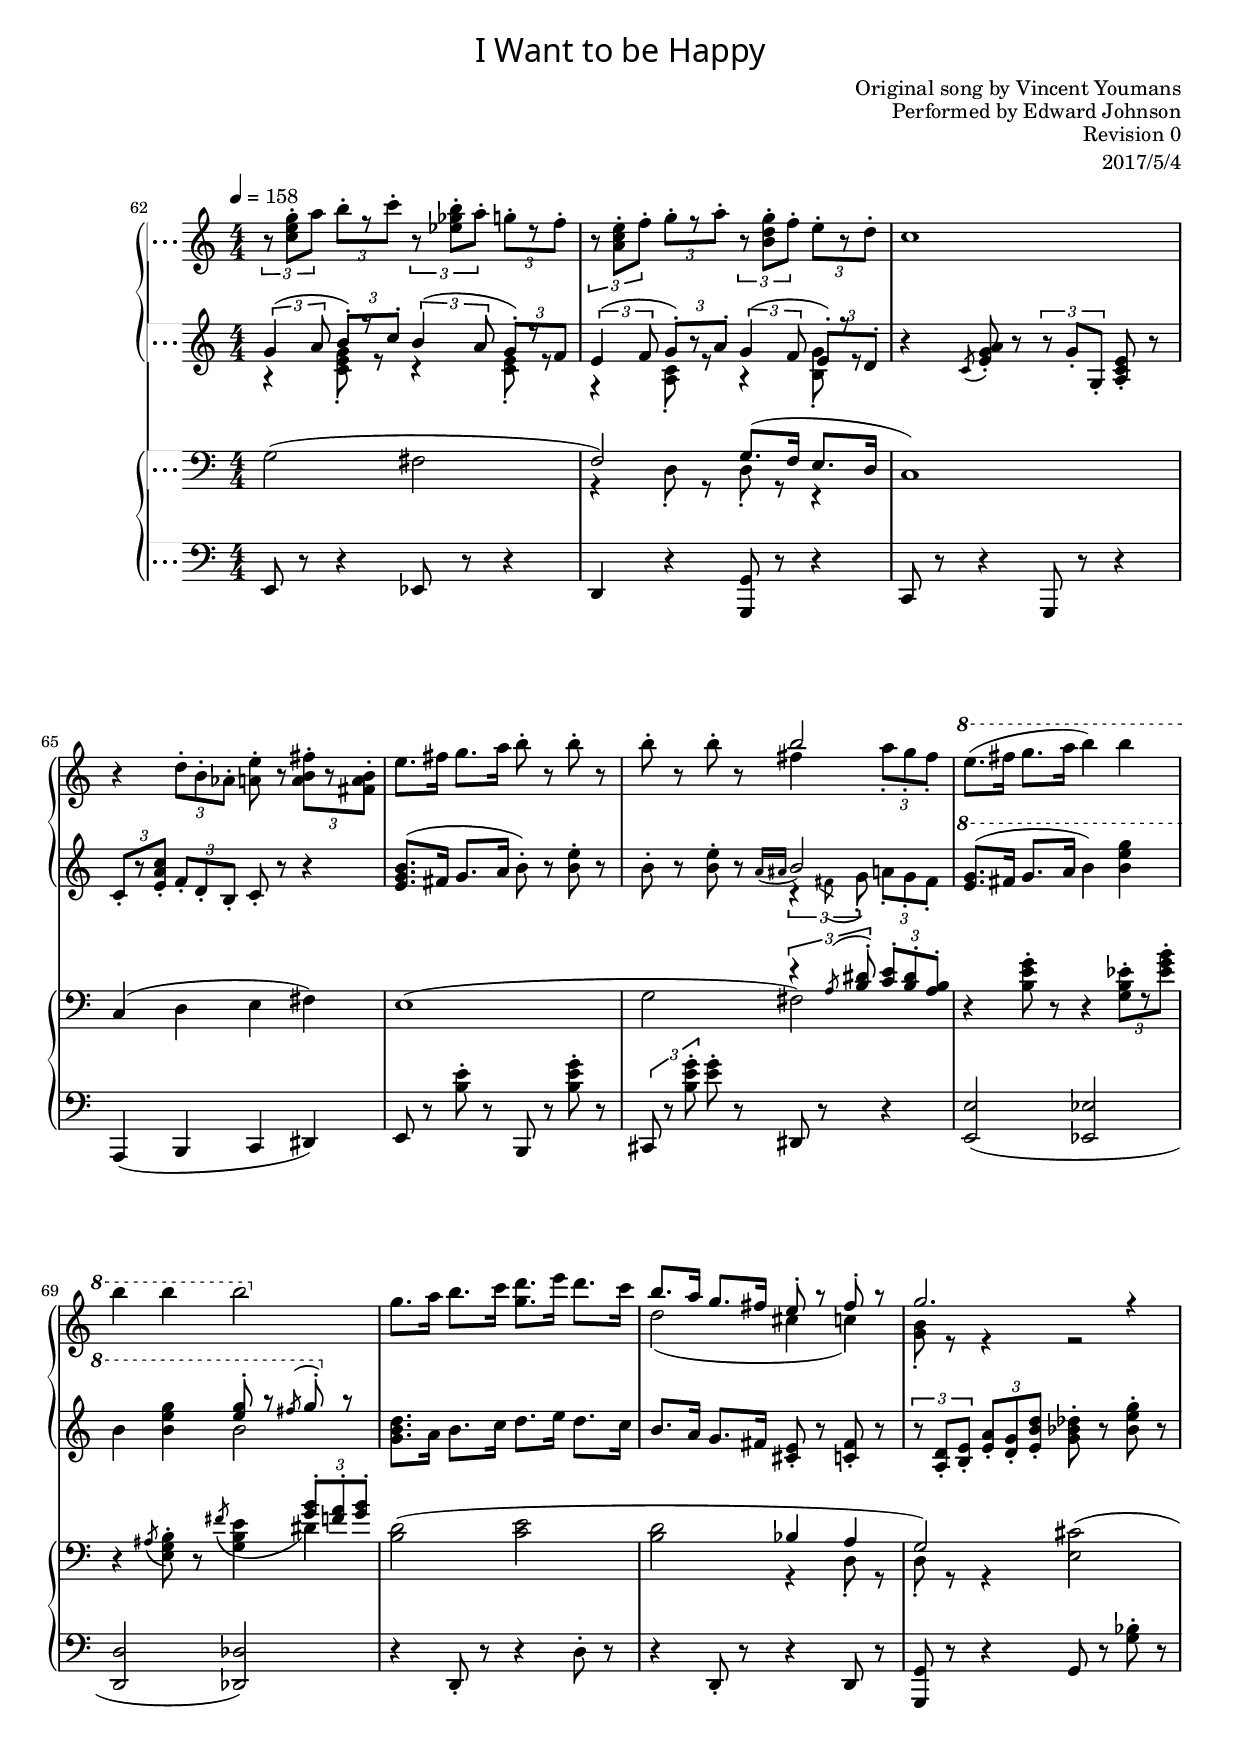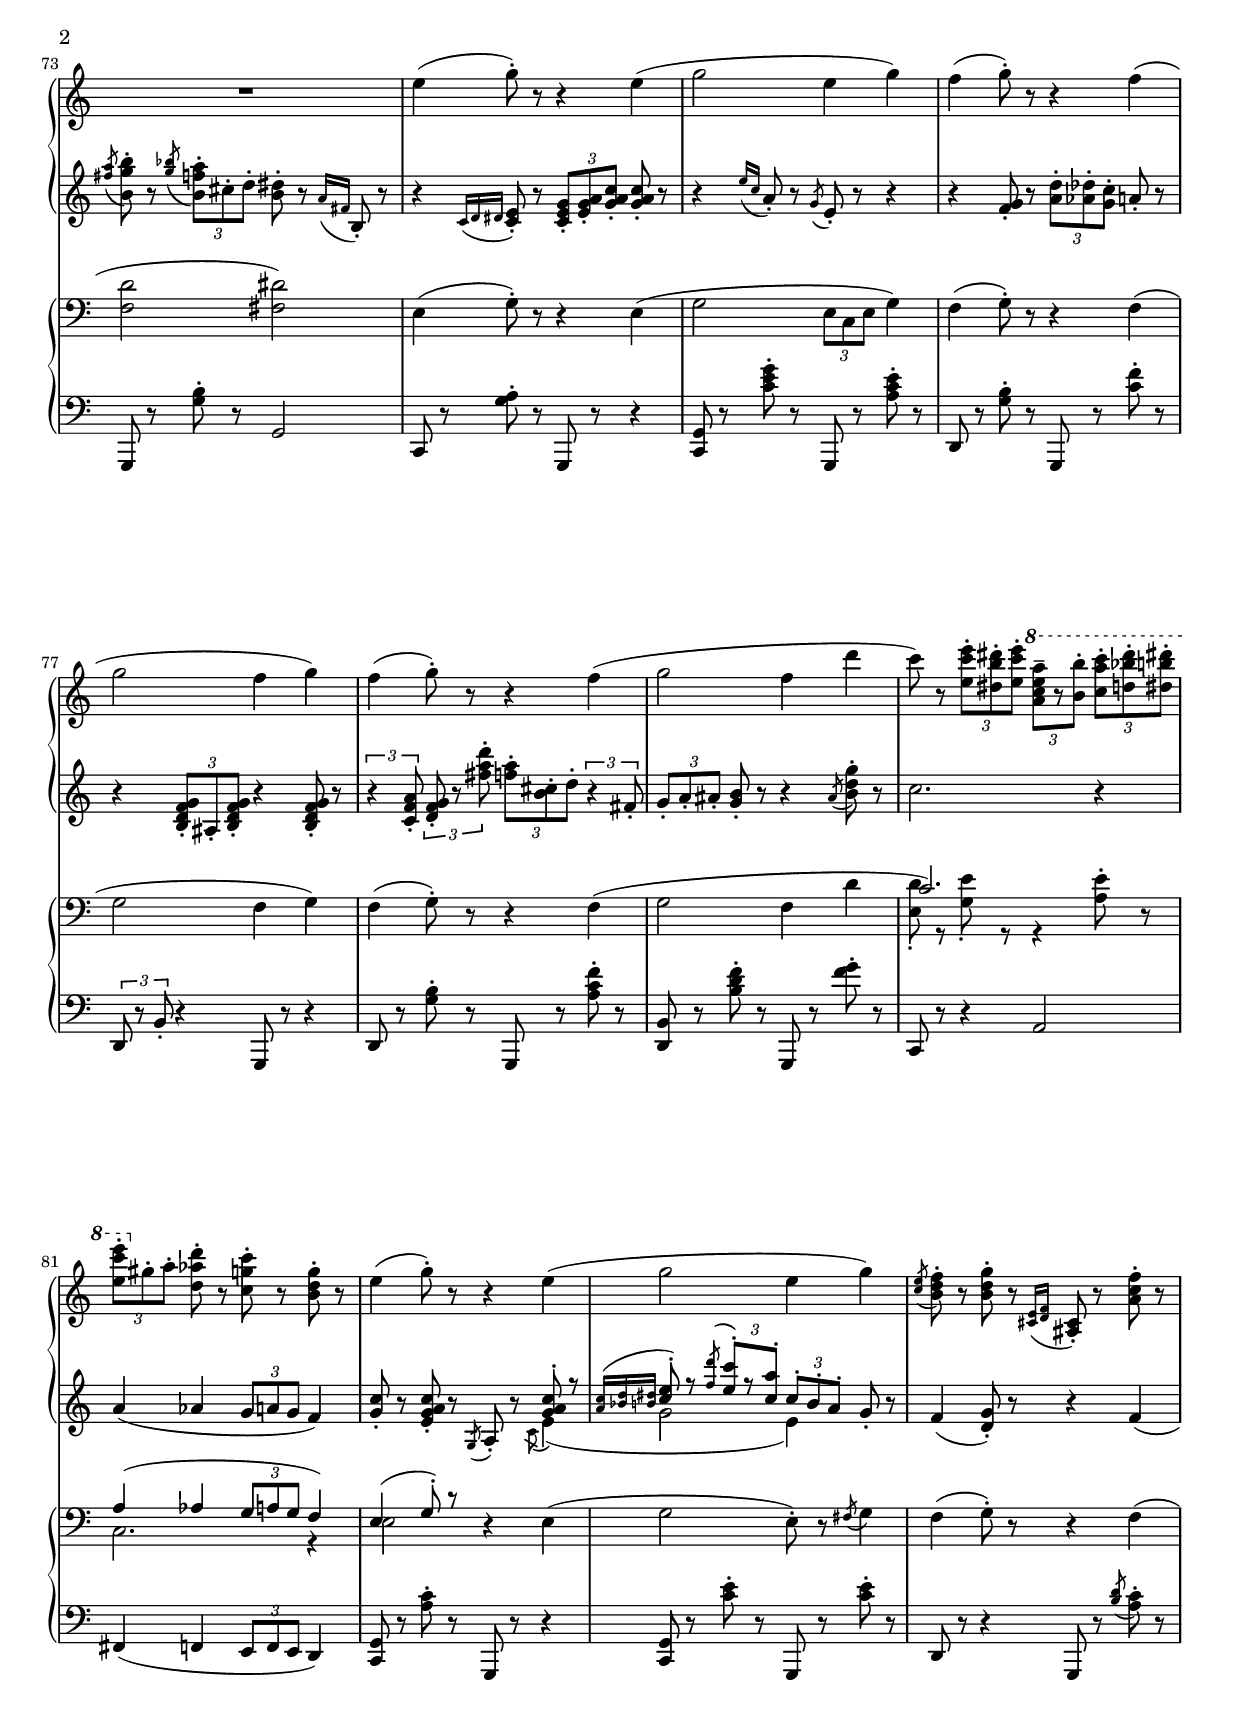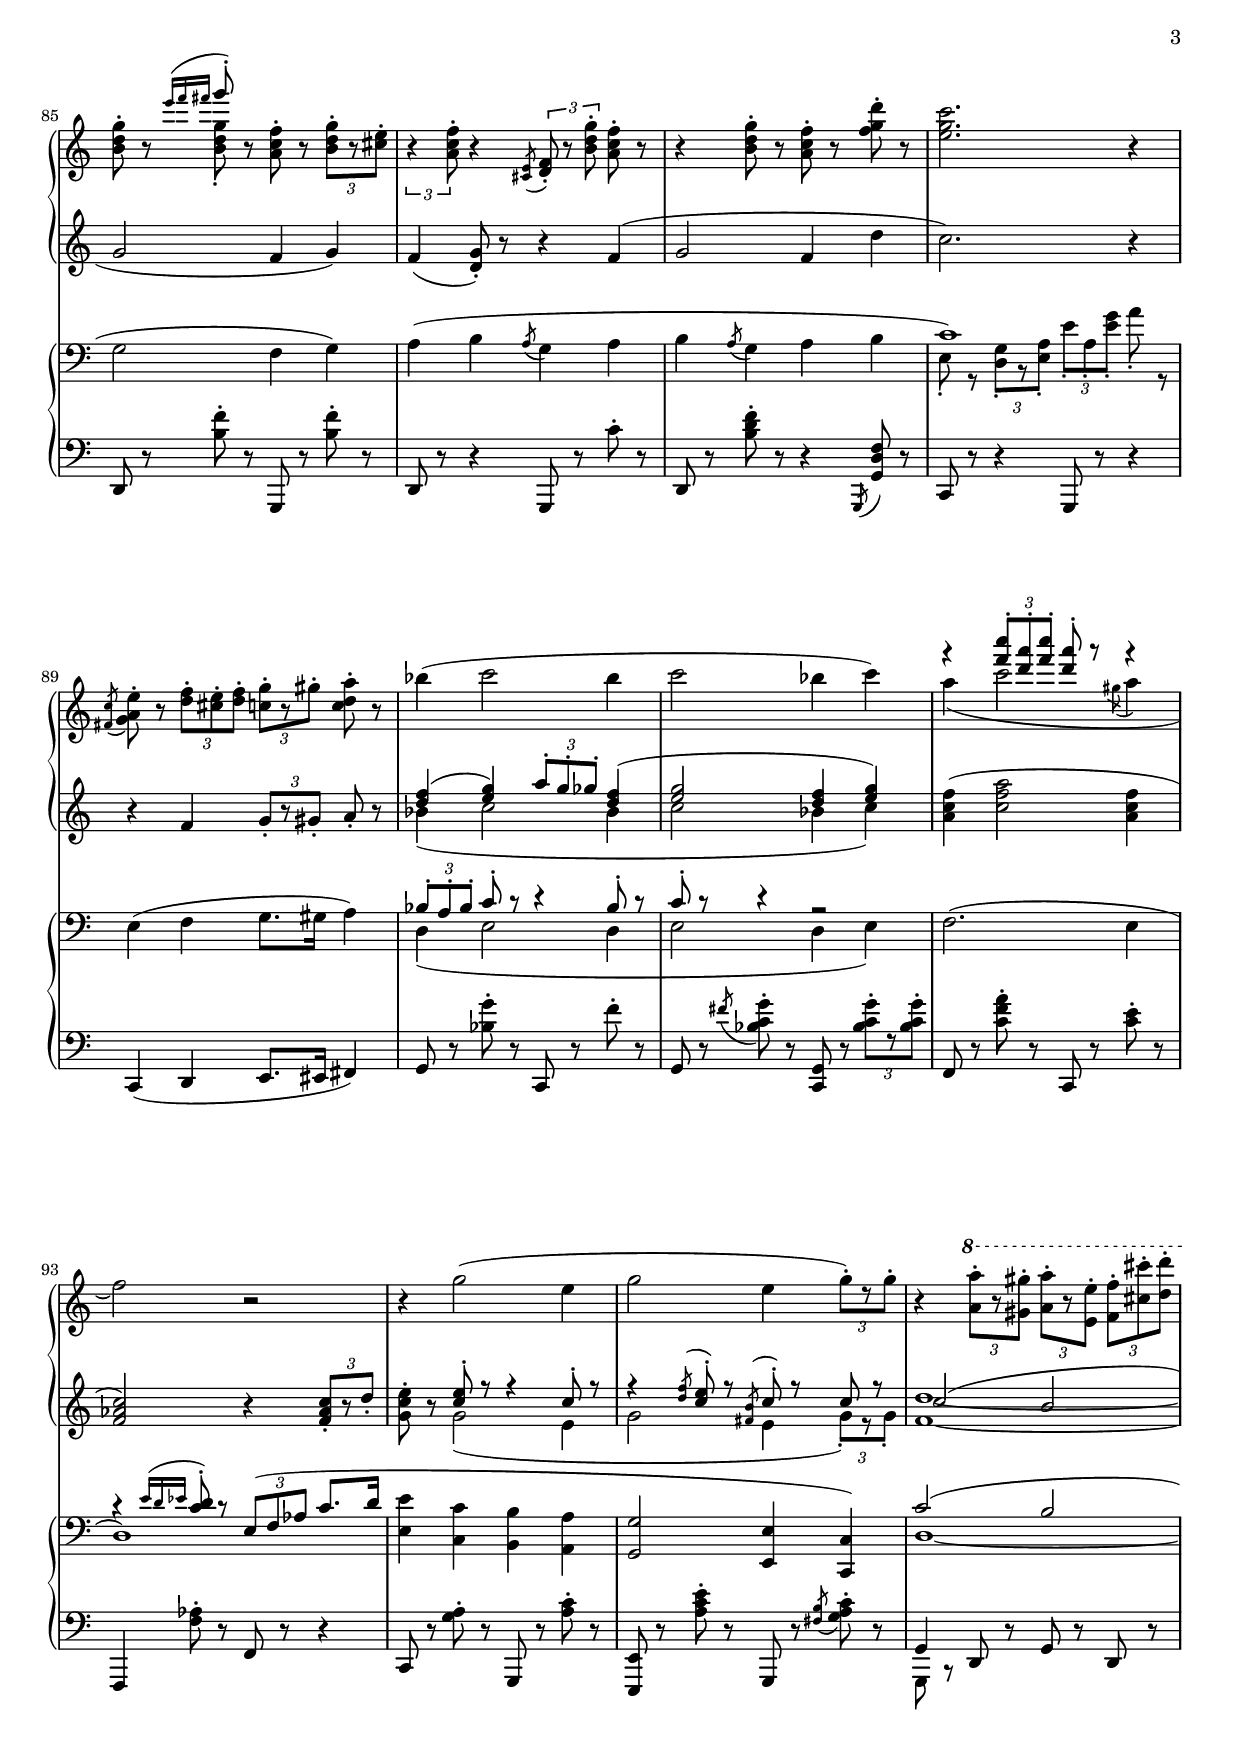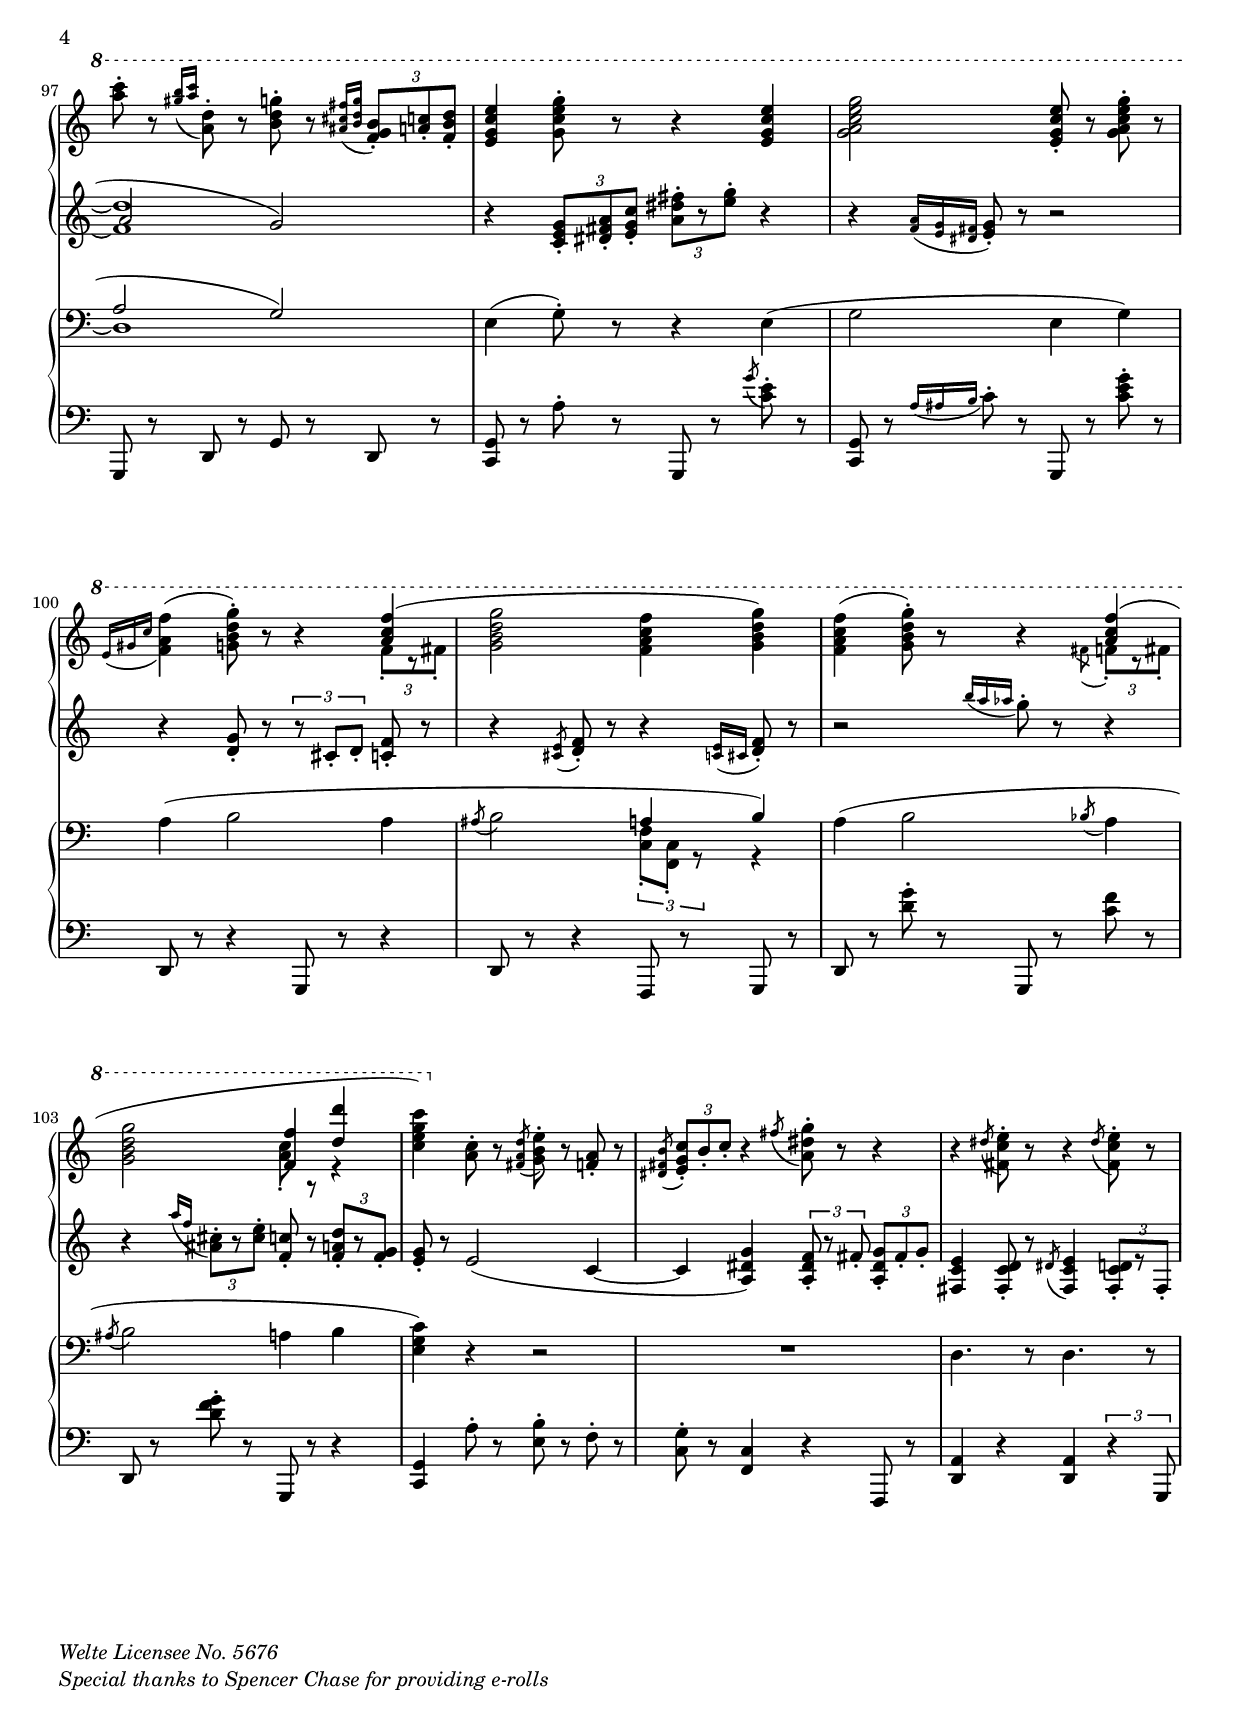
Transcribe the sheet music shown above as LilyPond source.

\version "2.19.59"

#(set-global-staff-size 17.82)

\include "stylesheet.ily"

cll = \change Staff = "ll"
clr = \change Staff = "lr"
crl = \change Staff = "rl"
crr = \change Staff = "rr"

albs = #(define-music-function
  (parser location start end) (number? number?)
  #{
   \shape #`(((0 . ,start) (0 . ,start) (0 . 0) (0 . 0)) ((0 . 0) (0 . 0) (0 . ,end) (0 . ,end))) Slur
  #}
)

ac = #(define-music-function
  (parser location notes) (ly:music?)
  #{ \acciaccatura $notes #}
)

t = #(define-music-function
  (parser location notes) (ly:music?)
  #{ \tuplet 3/2 $notes #}
)

v = #(define-music-function
  (parser location name notes) (string? ly:music?)
  #{ \context Voice=$name $notes #}
)

vd = #(define-music-function
  (parser location notes) (ly:music?)
  #{ \new Voice $notes #}
)

re = #(define-music-function
  (parser location notes) (ly:music?)
  #{ \relative $notes #}
)

vi = #(define-music-function
  (parser location notes) (ly:music?)
  #{ \voiceOne { $notes } \oneVoice #}
)
vii = #(define-music-function
  (parser location notes) (ly:music?)
  #{ \voiceTwo { $notes } \oneVoice #}
)
viii = #(define-music-function
  (parser location notes) (ly:music?)
  #{ \voiceThree { $notes } \oneVoice #}
)
viiii = #(define-music-function
  (parser location notes) (ly:music?)
  #{ \voiceFour { $notes } \oneVoice #}
)

\header {
  title = "I Want to be Happy"
  composer = \markup \override #'(baseline-skip . 2.5) \right-column { "Original song by Vincent Youmans" "Performed by Edward Johnson" }
  revision = "Revision 0"
  date = "2017/5/4"
}

\paper {
  % page-count = 11
  % system-count = 33
  max-systems-per-page = 3
}

global = {
  \key c \major
  \time 4/4
  \tempo 4 = 158


}

rr = << \global \relative {
  \clef treble
  \set Score.skipTypesetting = ##t
  r4 \t { <e'' a>8-. <d g>-. <c e>-. } b8-. r \ac <c e g>8 b8-. r |
  r4 \ac fis'8 <c f g>8-. r r4 \ac { cis'16 d } <f, g>8-. r |
  r4 \t { <e a>8-. <d g>-. <c e>-. } b8-. r \ac <c e g>8 b8-. r |
  r4 \ac fis'8 <c f g>8-. r r4 \ac { cis'16 d } <f, g>8-. r |

  c8.( d16 e8. f16 g4) g | g g g2 | c,8.( d16 e8. f16 g4) g | g g g2 |

  \t { r8 <c, e g>-. a' } \t { b-.[ r c-.] } \t { r <ees, ges b>-. a-. } \t { g-.[ r f-.] } |
  \t { r <a, c e>-. f'-. } \t { g-.[ r a-.] } \t { r <b, d g>-. f'-. } \t { e-.[ r d-.] }
  c1 | r4 \t { d8-. b-. aes-. } <a e'>-. r \t { <a b fis'>-.[ r <fis a b>-.] } |

  e'8. fis16 g8. a16 b8-. r b-. r | b-. r b-. r << \vi b2 \vd \vii \re { fis''4 \t { a8-. g-. fis-. } } >>
  \ottava 1 e8.( fis16 g8. a16 b4) b | b b b2 |

  \ottava 0 g,8. a16 b8. c16 <g d'>8. e'16 d8. c16 | << \vi { b8. a16 g8. fis16 e8-. r fis-. r } \vd \vii \re { d''2( cis4 c) } >> |
  << \vi { g2. r4 } \vd \vii \re { <g' b>8-. r r4 r2 } >> | R1 |

  e4( g8-.) r r4 e( | g2 e4 g) | f4( g8-.) r r4 f( | g2 f4 g) |

  f4( g8-.) r r4 f( | g2 f4 d' |
  c8) r \t { <e, c' e>8-. <dis b' dis>-. <e c' e>-. } \ottava 1 \t { <a c e a>--[ r <b b'>-.] } \t { <c a' c>-. <d bes' d>-. <dis b' dis>-. } |
  \t { <e c' e>-. \ottava 0 gis,-. a-. } <d, aes' d>-. r <c g' c>-. r <b d g>-. r |

  e4( g8-.) r r4 e( | g2 e4 g) |
  \ac <c, e>8 <b d f>8-. r <b d g>-. r \ac { <cis, e>16 <d f> } <ais cis>8-. r <a' c f>8-. r |
  <b d g>8-. r << \vii q-. \vd \vi \re { \ac { e'''16 f fis } g8-. } >> r <a c f>-. r \t { <b d g>-.[ r <cis e>-.] }

  \t { r4 <a c f>8-. } r4 \ac <cis, e>8 \t { <d f>8-. r <b' d g>-. } <a c f>-. r |
  r4 <b d g>8-. r <a c f>-. r <f' g d'>-. r | <e g c>2. r4 |
  \ac <fis, c'>8 <g a e'>8-. r \t { <d' f>8-. <cis e>-. <d f>-. } \t { <c g'>-.[ r gis'-.] } <c, d a'>-. r |

  bes'4( c2 bes4 | c2 bes4 c) | << \vii { a4( c2 \ac gis8 a4 } \vd \vi \re { r4 \t { <f''' c'>8-. <d a'>-. <f c'>-. } <d a'>-. r r4 } >> | f2) r |

  r4 g2( e4 | g2 e4 \t { g8-.)[ r g-.] } |
  r4 \ottava 1 \t { <a a'>8-.[ r <gis gis'>-.] } \t { <a a'>-.[ r <e e'>-.] } \t { <f f'>-. <cis' cis'>-. <d d'>-. } |
  <a' c>8-. r \ac { <gis b>16 <a c> } <a, d>8-. r <b d g>8-. r \ac { <ais cis fis>16 <b d g> } \t { <f g b>8-. <a c>-. <f b d>-. } |

  <e g c e>4 <g c e g>8-. r r4 <e g c e> | <g a c e g>2 <e g c e>8-. r <g a c e g>-. r |
  \ac { e16 gis c } <f, a f'>4( <g b d g>8-.) r r4 << \vi <a c f>( \vd \vii \re \t { f''8-.[ r fis-.] } >> |
  <g b d g>2 <f a c f>4 <g b d g>) |

  <f a c f>( <g b d g>8-.) r r4 << \vi <a c f>4( \vd \vii \re { \ac fis''8 \t { f8-.[ r fis-.] } } >> |
  <g b d g>2 << \vi { <f f'>4 <d' d'>4 } \vd \vii \re { <a'' c>8-. r r4 } >> |
  <c e g c>4) \ottava 0 <a, c>8-. r \ac <fis a d>8 <g b e>8-. r <f a>-. r |
  \ac <dis fis b>8 \t { <e g c>8-. b'-. c-. } r4 \ac fis8 <a, dis g>8-. r r4 |

  r4 \ac dis8 <fis, c' e>8-. r r4 \ac dis'8 <fis, c' e>8-. r |


  r4 \ac <dis' fis>8 <e g>8-. r r2 | r4 \t { g8-. g-. g-. } \t { g-.[ r g-.] } g-. r |
  r4 \t { <e a>8-. <d g>-. <c e>-. } b8-. r \ac <c e g>8 b8-. r |
  r4 \ac fis'8 <c f g>8-. r r4 \ac { cis'16 d } <b, f' g>8-. r |

  c8.( d16 e8. f16 g4) g | g g g2 |
  << \vii { c,8.( d16 e8. f16 g4) g | g g g2 } \vd \vi \re { \t { r8 c'''-. d-. } \t { e-.[ r f-.] } g-. r g-. r | g-. r g-. r \t { r e-. cis-. } \t { d-. e-. f-.} } >> |
\set Score.skipTypesetting = ##f
  \t { r8 <c, e g>-. a' } \t { b-.[ r c-.] } \t { r <ees, ges b>-. a-. } \t { g-.[ r f-.] } |
  \t { r <a, c e>-. f'-. } \t { g-.[ r a-.] } \t { r <b, d g>-. f'-. } \t { e-.[ r d-.] }
  c1 | r4 \t { d8-. b-. aes-. } <a e'>-. r \t { <a b fis'>-.[ r <fis a b>-.] } |

  e'8. fis16 g8. a16 b8-. r b-. r | b-. r b-. r << \vi b2 \vd \vii \re { fis''4 \t { a8-. g-. fis-. } } >>
  \ottava 1 e8.( fis16 g8. a16 b4) b | b b b2 |

  \ottava 0 g,8. a16 b8. c16 <g d'>8. e'16 d8. c16 | << \vi { b8. a16 g8. fis16 e8-. r fis-. r } \vd \vii \re { d''2( cis4 c) } >> |
  << \vi { g2. r4 } \vd \vii \re { <g' b>8-. r r4 r2 } >> | R1 |

  e4( g8-.) r r4 e( | g2 e4 g) | f4( g8-.) r r4 f( | g2 f4 g) |

  f4( g8-.) r r4 f( | g2 f4 d' |
  c8) r \t { <e, c' e>8-. <dis b' dis>-. <e c' e>-. } \ottava 1 \t { <a c e a>--[ r <b b'>-.] } \t { <c a' c>-. <d bes' d>-. <dis b' dis>-. } |
  \t { <e c' e>-. \ottava 0 gis,-. a-. } <d, aes' d>-. r <c g' c>-. r <b d g>-. r |

  e4( g8-.) r r4 e( | g2 e4 g) |
  \ac <c, e>8 <b d f>8-. r <b d g>-. r \ac { <cis, e>16 <d f> } <ais cis>8-. r <a' c f>8-. r |
  <b d g>8-. r << \vii q-. \vd \vi \re { \ac { e'''16 f fis } g8-. } >> r <a c f>-. r \t { <b d g>-.[ r <cis e>-.] }

  \t { r4 <a c f>8-. } r4 \ac <cis, e>8 \t { <d f>8-. r <b' d g>-. } <a c f>-. r |
  r4 <b d g>8-. r <a c f>-. r <f' g d'>-. r | <e g c>2. r4 |
  \ac <fis, c'>8 <g a e'>8-. r \t { <d' f>8-. <cis e>-. <d f>-. } \t { <c g'>-.[ r gis'-.] } <c, d a'>-. r |

  bes'4( c2 bes4 | c2 bes4 c) | << \vii { a4( c2 \ac gis8 a4 } \vd \vi \re { r4 \t { <f''' c'>8-. <d a'>-. <f c'>-. } <d a'>-. r r4 } >> | f2) r |

  r4 g2( e4 | g2 e4 \t { g8-.)[ r g-.] } |
  r4 \ottava 1 \t { <a a'>8-.[ r <gis gis'>-.] } \t { <a a'>-.[ r <e e'>-.] } \t { <f f'>-. <cis' cis'>-. <d d'>-. } |
  <a' c>8-. r \ac { <gis b>16 <a c> } <a, d>8-. r <b d g>8-. r \ac { <ais cis fis>16 <b d g> } \t { <f g b>8-. <a c>-. <f b d>-. } |

  <e g c e>4 <g c e g>8-. r r4 <e g c e> | <g a c e g>2 <e g c e>8-. r <g a c e g>-. r |
  \ac { e16 gis c } <f, a f'>4( <g b d g>8-.) r r4 << \vi <a c f>( \vd \vii \re \t { f''8-.[ r fis-.] } >> |
  <g b d g>2 <f a c f>4 <g b d g>) |

  <f a c f>( <g b d g>8-.) r r4 << \vi <a c f>4( \vd \vii \re { \ac fis''8 \t { f8-.[ r fis-.] } } >> |
  <g b d g>2 << \vi { <f f'>4 <d' d'>4 } \vd \vii \re { <a'' c>8-. r r4 } >> |
  <c e g c>4) \ottava 0 <a, c>8-. r \ac <fis a d>8 <g b e>8-. r <f a>-. r |
  \ac <dis fis b>8 \t { <e g c>8-. b'-. c-. } r4 \ac fis8 <a, dis g>8-. r r4 |

  r4 \ac dis8 <fis, c' e>8-. r r4 \ac dis'8 <fis, c' e>8-. r |

} >>

rl = << \global \relative {
  \clef treble
  r4 <e' g>8-. r r4 <c e g>8-. r | r4 <c f g>8-. r r4 \t { <d f g>8-. a'-. b-. } |
  r4 <e, g>8-. r r4 <c e g>8-. r | r4 <c f g>8-. r r4 \t { <d f g>8-. a'-. b-. } |

  << \vii { c,8.( d16 e8. f16 g4) g | g g g2 | c,8.( d16 e8. f16 g4) g | g g g2 }
     \vd \vi \re {
       r4 c''8-. r r4 <b c>8-. r | r4 \grace a8 <a c>8-. r r4 <b d>8-. r  |
       r4 c8-. r r4 \ac c8 b8-. r | r4 <a c>8-. r \t { r8 e'-. cis-. } d-. r
  } >>

  << \vi {
    \t { g4( a8 } \t { b-.[) r c-.] } \t { b4( a8 } \t { g-.)[ r f] } |
    \t { e4( f8 } \t { g-.[) r a-.] } \t { g4( f8 } \t { e-.)[ r d-.] } |
  } \vd \vii \re {
    r4 <c' e g>8-. r r4 <c e>8-. r | r4 <a c>8-. r r4 <b g'>8-. r |
  } >>
  r4 \ac c8 <e g a>8-. r \t { r g-. g,-. } <a c e>-. r |
  \t { c-.[ r <e a c>-.] } \t { f-. d-. b-. } c-. r r4 |

  <e g b>8.( fis16 g8. a16 b8-.) r <b e>-. r | b8-. r <b e>8-. r \ac { a16 ais } << \vi b2 \vd \vii \re { \t { r4 \ac fis'8 g8-. } \t { a8-. g-. fis-. } } >> |
  \ottava 1 <e g>8.( fis16 g8. a16 b4) <b e g> | b q << \vii b2 \vd \vi \re { <e''' g>8-. r \ac fis8 g8-. \ottava 0 r } >> |

  <g, b d>8. a16 b8. c16 d8. e16 d8. c16 | b8. a16 g8. fis16 <cis e>8-. r <c fis>-. r |
  \t { r8 <a d>-. <b e>-. } \t { <e a>-. <d g>-. <e b' d>-. } <g bes des>8-. r <bes e g>-. r |
  \ac <fis' a>8 <b, g' b>8-. r \ac <g' bes>8 \t { <b, f' a>8-. cis-. d-. } <b dis>8-. r \acciaccatura { a16 fis } b,8-. r |

  r4 \ac { c16 d dis } <c e>8-. r \t { <c e g>8-. <e g a>-. <g a c>-. } q-. r |
  r4 \ac { e'16 c } a8-. r \ac { g8 } e8-. r r4 |
  r4 <f g>8-. r \t { <a d>8-. <aes des>-. <g c>-. } a-. r |
  r4 \t { <b, d f g>8-. ais-. q-. } r4 q8-. r |

  \t { r4 <c f a>8-. } \t { <d f g>-. r <fis' a d>-. } \t { <f a>-. <b, cis>-. d-. } \t { r4 fis,8-. } |
  \t { g8-. a-. ais-. } <g b>-. r r4 \ac ais8 <b d g>8-. r |
  c2. r4 | a4( aes \t { g8 a g } f4) |

  <g c>8-. r <e g a c>-. r \ac g,8 a8-. r << \vii { \ac c8 e4( | g2 e4) } \vd \vi \re { <g' a c>8-. r | \ac { <a c>16 <bes d> <b dis> } <c e>8-. r \ac <f d'>8 \t { <e c'>8-.[ r <c a'>-.] } \t { c-. b-. a-. } } >> g8-. r |
  f4( <d g>8-.) r r4 f( | g2 f4 g) |

  f4( <d g>8-.) r r4 f( | g2 f4 d' | c2.) r4 | r4 f, \t { g8-.[ r gis-.] } a-. r |

  << \vii { bes4( c2 bes4 | c2 bes4 c) }
     \vd \vi \re { <d'' f>4( <e g>) \t { a8-. g-. ges-. } <d f>4( | <e g>2 <d f>4 <e g>) } >> |
  <a c f>4( <c f a>2 <a c f>4 | <f aes c>2) r4 \t { <f aes c>8-.[ r d'-.] } |

  <g, c e>8-. r << \vii { g2( e4 | g2 e4 \t { g8-.)[ r g-.] } } \vd \vi \re { <c'' e>8-. r r4 c8-. r | r4 \ac <d f>8 <c e>8-. r \ac <fis, b>8 c'8-. r c r } >>
  << \vii { <f d'>1 ~ | q } \vd \vi \re { c''2( b | a g) } >> |

  r4 \t { <c e g>8-. <dis fis a>-. <e g c>-. } \t { <a dis fis>-.[ r <e' g>-.] } r4 |
  r4 \ac { <f, a>16 <e g> <dis fis> } <e g>8-. r r2 |
  r4 <d g>8-. r \t { r cis-. d-. } <c f>-. r | r4 \ac <cis e>8 <d f>8-. r r4 \ac { <c e>16 cis } <d f>8-. r |

  r2 \ac { b''16 a aes } g8-. r r4 | r4 \ac { a16 f } \t { <ais, cis>8-.[ r <cis e>-.] } <f, c'>-. r \t { <f a d>-.[ r <f g>-.] } |
  <e g>8-. r e2( c4 ~ | c <a dis g>) \t { <a dis f>8-. r fis'-. } \t { <a, dis g>-. fis'-. g-. } |

  <fis, c' e>4 <fis c' d>8-. r \ac dis'8 <fis, c' e>4 \t { <fis c' d>8-.[ r fis-.] }


  r4 <e' g>8-. r r4 <c e g>8-. r | r4 <c f g>8-. r r4 <d f g>8-. r |
  r4 <e g>8-. r r4 <c e g>8-. r | r4 <c f g>8-. r r4 \t { <b d f g>8-. a'-. b-. } |

  << \vii { c,8.( d16 e8. f16 g4) g | g g g2 | c,8.( d16 e8. f16 g4) g | g g g2 }
     \vd \vi \re {
       r4 c''8-. r r4 <b c>8-. r | r4 \grace a8 <a c>8-. r r4 <b d>8-. r  |
       r4 <g c>8-. r r4 \ac c8 b8-. r | r4 <a c>8-. r \t { r8 e'-. cis-. } \t { d-. e-. <f a>-. }
  } >>

  << \vi {
    \t { g4( a8 } \t { b-.[) r c-.] } \t { b4( a8 } \t { g-.)[ r f] } |
    \t { e4( f8 } \t { g-.[) r a-.] } \t { g4( f8 } \t { e-.)[ r d-.] } |
  } \vd \vii \re {
    r4 <c' e g>8-. r r4 <c e>8-. r | r4 <a c>8-. r r4 <b g'>8-. r |
  } >>
  r4 \ac c8 <e g a>8-. r \t { r g-. g,-. } <a c e>-. r |
  \t { c-.[ r <e a c>-.] } \t { f-. d-. b-. } c-. r r4 |

  <e g b>8.( fis16 g8. a16 b8-.) r <b e>-. r | b8-. r <b e>8-. r \ac { a16 ais } << \vi b2 \vd \vii \re { \t { r4 \ac fis'8 g8-. } \t { a8-. g-. fis-. } } >> |
  \ottava 1 <e g>8.( fis16 g8. a16 b4) <b e g> | b q << \vii b2 \vd \vi \re { <e''' g>8-. r \ac fis8 g8-. \ottava 0 r } >> |

  <g, b d>8. a16 b8. c16 d8. e16 d8. c16 | b8. a16 g8. fis16 <cis e>8-. r <c fis>-. r |
  \t { r8 <a d>-. <b e>-. } \t { <e a>-. <d g>-. <e b' d>-. } <g bes des>8-. r <bes e g>-. r |
  \ac <fis' a>8 <b, g' b>8-. r \ac <g' bes>8 \t { <b, f' a>8-. cis-. d-. } <b dis>8-. r \acciaccatura { a16 fis } b,8-. r |

  r4 \ac { c16 d dis } <c e>8-. r \t { <c e g>8-. <e g a>-. <g a c>-. } q-. r |
  r4 \ac { e'16 c } a8-. r \ac { g8 } e8-. r r4 |
  r4 <f g>8-. r \t { <a d>8-. <aes des>-. <g c>-. } a-. r |
  r4 \t { <b, d f g>8-. ais-. q-. } r4 q8-. r |

  \t { r4 <c f a>8-. } \t { <d f g>-. r <fis' a d>-. } \t { <f a>-. <b, cis>-. d-. } \t { r4 fis,8-. } |
  \t { g8-. a-. ais-. } <g b>-. r r4 \ac ais8 <b d g>8-. r |
  c2. r4 | a4( aes \t { g8 a g } f4) |

  <g c>8-. r <e g a c>-. r \ac g,8 a8-. r << \vii { \ac c8 e4( | g2 e4) } \vd \vi \re { <g' a c>8-. r | \ac { <a c>16 <bes d> <b dis> } <c e>8-. r \ac <f d'>8 \t { <e c'>8-.[ r <c a'>-.] } \t { c-. b-. a-. } } >> g8-. r |
  f4( <d g>8-.) r r4 f( | g2 f4 g) |

  f4( <d g>8-.) r r4 f( | g2 f4 d' | c2.) r4 | r4 f, \t { g8-.[ r gis-.] } a-. r |

  << \vii { bes4( c2 bes4 | c2 bes4 c) }
     \vd \vi \re { <d'' f>4( <e g>) \t { a8-. g-. ges-. } <d f>4( | <e g>2 <d f>4 <e g>) } >> |
  <a c f>4( <c f a>2 <a c f>4 | <f aes c>2) r4 \t { <f aes c>8-.[ r d'-.] } |

  <g, c e>8-. r << \vii { g2( e4 | g2 e4 \t { g8-.)[ r g-.] } } \vd \vi \re { <c'' e>8-. r r4 c8-. r | r4 \ac <d f>8 <c e>8-. r \ac <fis, b>8 c'8-. r c r } >>
  << \vii { <f d'>1 ~ | q } \vd \vi \re { c''2( b | a g) } >> |

  r4 \t { <c e g>8-. <dis fis a>-. <e g c>-. } \t { <a dis fis>-.[ r <e' g>-.] } r4 |
  r4 \ac { <f, a>16 <e g> <dis fis> } <e g>8-. r r2 |
  r4 <d g>8-. r \t { r cis-. d-. } <c f>-. r | r4 \ac <cis e>8 <d f>8-. r r4 \ac { <c e>16 cis } <d f>8-. r |

  r2 \ac { b''16 a aes } g8-. r r4 | r4 \ac { a16 f } \t { <ais, cis>8-.[ r <cis e>-.] } <f, c'>-. r \t { <f a d>-.[ r <f g>-.] } |
  <e g>8-. r e2( c4 ~ | c <a dis g>) \t { <a dis f>8-. r fis'-. } \t { <a, dis g>-. fis'-. g-. } |

  <fis, c' e>4 <fis c' d>8-. r \ac dis'8 <fis, c' e>4 \t { <fis c' d>8-.[ r fis-.] }
} >>

rd = {

}

lr = << \global \relative {
  \clef bass
  c'2( b | a b) | <c, c'>( <b b'> | <a a'> <b b'>) |

  e2( b' | a4 c b4 ~ b8.) \noBeam b,16( | c8. d16 e8. f16 g4 ~ g8. gis16 | a4 f' \t { e4 g,8 } d'4) |

  g,2( fis | << \vi { f) g8.( f16 e8. d16 } \vd \vii \re { r4 d8-. r d-. r r4 } >> | c1) | c4( d e fis) |

  e1( | g2 << \vii fis) \vd \vi \re { \t { r4 \ac a8 <b dis>8-. } \t { <c e>-. <b dis>-. <a b>-. } } >> |
  r4 <b e g>8-. r r4 \t { <g b ees>8-.[ r <ees' g b>-.] } r4 \ac ais,8 <e g b>8-. r \ac fis'8 <g, b e>4_( << \vii { dis') } \vd \vi \re \t { <g' b>8-. <f a>-. <g b>-. } >>

  <b d>2( <c e> | <b d> << \vi { bes4 a | g2) } \vd \vii \re { r4 d8-. r | d8-. r r4 } >> <e cis'>2( | <f d'> <fis dis'>) |

  e4( g8-.) r r4 e( | g2 \t { e8 c e } g4) | f4( g8-.) r r4 f( | g2 f4 g) |
  f4( g8-.) r r4 f( | g2 f4 d' | << \vi { c2.) } \vd \vii \re { <e d'>8-. r <g e'>-. r r4 } >> <a e'>8-. r |
  << \vi { a4( aes \t { g8 a g } f4) } \vd \vii \re { c2. r4 } >>

  << \vi { e4( g8-.) r } \vd \vii \re e2 >> r4 e( | g2 e8-.) r \ac fis8 g4 |
  f4( g8-.) r r4 f( | g2 f4 g) |

  a4( b \ac a8 g4 a | b \ac a8 g4 a b |
  << \vi c1) \vd \vii \re { e8-. r \t { <d g>-.[ r <e a>-.] } \t { e'-. a,-. <e' g>-. } a-. r } >> |
  e,4( f g8. gis16 a4) |

  << \vii { d,4( e2 d4 | e2 d4 e) } \vd \vi \re { \t { bes8-. a-. bes-. } c-. r r4 bes8-. r | c8-. r r4 r2 } >>
  f2.( e4 << \vii d1) \v "lr2" \vi \re { r4 \ac { e'16 d ees } <c d>8-. r \t { e,8( f aes } c8. d16 } >>

  \v "lr2" { <e e'>4 <c c'> <b b'> <a a'> | <g g'>2 <e e'>4 <c c'>) } |
  << \vii { d'1 ~ | d } \vd \vi \re { c'2( b | a g) } >>

  e4( g8-.) r r4 e( | g2 e4 g) | a( b2 a4 | \ac ais8 b2 << \vi { a4 b) } \vd \vii \re { \t { <c f>8-. <f, c'>-. r } r4 } >> |

  a4( b2 \ac bes8 a4 | \ac ais8 b2 a4 b | <e, g c>) r r2 | R1 |

  d4. r8 d4. r8 |


  c'2( b | a b) | <c, c'>( <b b'> | <a a'> <g g'>) |

  e'2_( \ac { f16 fis g a } b2 | a4 c << \vii { b4 ~  b8.) \noBeam b,16^( } \vd \vi \re { \t { r8 <c' ees>-. <cis e>-. } <d f>-. r } >> |
  c8. d16 e8. f16 g4 ~ g8. gis16 | a4 f' e4 d4) |
% 3/4 -> 2/3, 1/4 -> 1/3
  g,2( fis | << \vi { f) \scaleDurations 8/9 g8.( \scaleDurations 4/3 f16 \scaleDurations 8/9 e8. \scaleDurations 4/3 d16 } \vd \vii \re { r4 d8-. r d-. r r4 } >> | c1) | c4( d e fis) |

  e1( | g2 << \vii fis) \vd \vi \re { \t { r4 \ac a8 <b dis>8-. } \t { <c e>-. <b dis>-. <a b>-. } } >> |
  r4 <b e g>8-. r r4 \t { <g b ees>8-.[ r <ees' g b>-.] } r4 \ac ais,8 <e g b>8-. r \ac fis'8 <g, b e>4_( << \vii { dis') } \vd \vi \re \t { <g' b>8-. <f a>-. <g b>-. } >>

  <b d>2( <c e> | <b d> << \vi { bes4 a | g2) } \vd \vii \re { r4 d8-. r | d8-. r r4 } >> <e cis'>2( | <f d'> <fis dis'>) |

  e4( g8-.) r r4 e( | g2 \t { e8 c e } g4) | f4( g8-.) r r4 f( | g2 f4 g) |
  f4( g8-.) r r4 f( | g2 f4 d' | << \vi { c2.) } \vd \vii \re { <e d'>8-. r <g e'>-. r r4 } >> <a e'>8-. r |
  << \vi { a4( aes \t { g8 a g } f4) } \vd \vii \re { c2. r4 } >>

  << \vi { e4( g8-.) r } \vd \vii \re e2 >> r4 e( | g2 e8-.) r \ac fis8 g4 |
  f4( g8-.) r r4 f( | g2 f4 g) |

  a4( b \ac a8 g4 a | b \ac a8 g4 a b |
  << \vi c1) \vd \vii \re { e8-. r \t { <d g>-.[ r <e a>-.] } \t { e'-. a,-. <e' g>-. } a-. r } >> |
  e,4( f g8. gis16 a4) |

  << \vii { d,4( e2 d4 | e2 d4 e) } \vd \vi \re { \t { bes8-. a-. bes-. } c-. r r4 bes8-. r | c8-. r r4 r2 } >>
  f2.( e4 << \vii d1) \v "lr2" \vi \re { r4 \ac { e'16 d ees } <c d>8-. r \t { e,8( f aes } c8. d16 } >>

  \v "lr2" { <e e'>4 <c c'> <b b'> <a a'> | <g g'>2 <e e'>4 <c c'>) } |
  << \vii { d'1 ~ | d } \vd \vi \re { c'2( b | a g) } >>

  e4( g8-.) r r4 e( | g2 e4 g) | a( b2 a4 | \ac ais8 b2 << \vi { a4 b) } \vd \vii \re { \t { <c f>8-. <f, c'>-. r } r4 } >> |

  a4( b2 \ac bes8 a4 | \ac ais8 b2 a4 b | <e, g c>) r r2 | R1 |

  d4. r8 d4. r8 |
} >>

ll = << \global \relative {
  \clef bass
  c,8 r r4 g8 r r4 | d'8 r r4 g,8 r r4 | c8 r r4 g8 r r4 | d'8 r r4 g,8 r r4 |

  <c g'>8 r <g'' c>-. r g, r <g' e'>-. r | d8 r f'8-. r g,,8 r \ac <cis' e>8 <g d' f>8-. r |
  c,,8 r <g'' c>8-. r g,,8 r <c'' e>8-. r d,,8 r \ac b''8 c8-. r \t { g,8 r <f' b>-. } q-. r  |

  e,8 r r4 ees8 r r4 | d r <g, g'>8 r r4 | c8 r r4 g8 r r4 | a( b c dis) |

  e8 r <b'' e>-. r b,, r <b'' e g>-. r | \t { cis,, r <b'' e g>-. } <e g>8-. r dis,,8 r r4 |
  <e e'>2( <ees ees'> | <d d'> <des des'>) |

  r4 d8-. r r4 d'8-. r | r4 d,8-. r r4 d8 r | <g, g'>8 r r4 g'8 r <g' bes>-. r | g,,8 r <g'' b>-. r g,2 |

  c,8 r <g'' a>-. r g,, r r4 | <c g'>8 r <c'' e g>-. r g,, r <a'' c e>-. r |
  d,,8 r <g' b>-. r g,, r <c'' f>-. r | \t { d,, r b'-. } r4 g,8 r r4 |

  d'8 r <g' b>-. r g,, r <a'' c f>-. r | <d,, b'>8 r <b'' d f>-. r g,,8 r <f''' g>-. r |
  c,,8 r r4 a'2 | fis4( f \t { e8 f e } d4) |

  <c g'>8 r <a'' c>-. r g,,8 r r4 | <c g'>8 r <c'' e>-. r g,, r <c'' e>-. r
  d,,8 r r4 g,8 r \ac <b'' d>8 <a c>8-. r | d,, r <b'' f'>-. r g,, r <b'' f'>-. r |

  d,,8 r r4 g,8 r c''-. r | d,, r <b'' d f>-. r r4 \ac g,,8 <g' d' f> r |
  c,8 r r4 g8 r r4 | c4( d e8. eis16 fis4) |

  g8 r <bes' g'>-. r c,, r f''-. r | g,, r \ac fis''8 <bes, c g'>8-. r <c,, g'> r \t { <bes'' c g'>-.[ r q-.] } |
  f,8 r <c'' f a>-. r c,,8 r <c'' e>-. r | f,,,4 <f'' aes>8-. r f, r r4 |

  c8 r <g'' a>-. r g,, r <a'' c>-. r | <e,, e'> r <a'' c e>-. r g,, r \ac <fis'' b>8 <g a c>8-. r |
  << \vii { g,,8 r } \vd \vi \re g,4 >> d'8 r g r d r | g, r d' r g r d r |

  <c g'>8 r a''-. r g,, r \ac g'''8 <c, e>8-. r | <c,, g'> r \ac { a''16 ais b } c8-. r g,, r <c'' e g>-. r |
  d,,8 r r4 g,8 r r4 | d'8 r r4 f,8 r g r |

  d'8 r <d'' g>-. r g,,, r <c'' f> r | d,, r <d'' f g>8-. r g,,, r r4 |
  <c g'>4 a''8-. r <e b'>-. r f-. r | <c g'>-. r <f, c'>4 r f,8 r |

  <d' a'>4 r q \t { r4 g,8 } |


  r2 e'8 r r4 | d8 r r4 g,8 r r4 | c8 r r4 g8 r r4 | d'8 r r4 g,8 r r4 |

  <c g'>8 r <g'' c>-. r g, r <g' e'>-. r | d8 r f'8-. r g,,8 r g'-. r |
  c,,8 r <g'' c>8-. r g,,8 r <c'' e>8-. r d,,8 r \ac b''8 c8-. r \t { g,8 r <f' g b>-. } q-. r  |

  e,8 r r4 ees8 r r4 | d r <g, g'>8 r r4 | c8 r r4 g8 r r4 | a( b c dis) |

  e8 r <b'' e>-. r b,, r <b'' e g>-. r | \t { cis,, r <b'' e g>-. } <e g>8-. r dis,,8 r r4 |
  <e e'>2( <ees ees'> | <d d'> <des des'>) |

  r4 d8-. r r4 d'8-. r | r4 d,8-. r r4 d8 r | <g, g'>8 r r4 g'8 r <g' bes>-. r | g,,8 r <g'' b>-. r g,2 |

  c,8 r <g'' a>-. r g,, r r4 | <c g'>8 r <c'' e g>-. r g,, r <a'' c e>-. r |
  d,,8 r <g' b>-. r g,, r <c'' f>-. r | \t { d,, r b'-. } r4 g,8 r r4 |

  d'8 r <g' b>-. r g,, r <a'' c f>-. r | <d,, b'>8 r <b'' d f>-. r g,,8 r <f''' g>-. r |
  c,,8 r r4 a'2 | fis4( f \t { e8 f e } d4) |

  <c g'>8 r <a'' c>-. r g,,8 r r4 | <c g'>8 r <c'' e>-. r g,, r <c'' e>-. r
  d,,8 r r4 g,8 r \ac <b'' d>8 <a c>8-. r | d,, r <b'' f'>-. r g,, r <b'' f'>-. r |

  d,,8 r r4 g,8 r c''-. r | d,, r <b'' d f>-. r r4 \ac g,,8 <g' d' f> r |
  c,8 r r4 g8 r r4 | c4( d e8. eis16 fis4) |

  g8 r <bes' g'>-. r c,, r f''-. r | g,, r \ac fis''8 <bes, c g'>8-. r <c,, g'> r \t { <bes'' c g'>-.[ r q-.] } |
  f,8 r <c'' f a>-. r c,,8 r <c'' e>-. r | f,,,4 <f'' aes>8-. r f, r r4 |

  c8 r <g'' a>-. r g,, r <a'' c>-. r | <e,, e'> r <a'' c e>-. r g,, r \ac <fis'' b>8 <g a c>8-. r |
  << \vii { g,,8 r } \vd \vi \re g,4 >> d'8 r g r d r | g, r d' r g r d r |

  <c g'>8 r a''-. r g,, r \ac g'''8 <c, e>8-. r | <c,, g'> r \ac { a''16 ais b } c8-. r g,, r <c'' e g>-. r |
  d,,8 r r4 g,8 r r4 | d'8 r r4 f,8 r g r |

  d'8 r <d'' g>-. r g,,, r <c'' f> r | d,, r <d'' f g>8-. r g,,, r r4 |
  <c g'>4 a''8-. r <e b'>-. r f-. r | <c g'>-. r <f, c'>4 r f,8 r |

  <d' a'>4 r q \t { r4 g,8 } |
} >>

ld = {

}

pedal = {

}

\score {
  <<
    \new PianoStaff \with {
      connectArpeggios = ##t
    } <<
      \new Staff = "rr" \rr
      \new PianoDynamics = "rd" \rd
      \new Staff = "rl" \rl
    >>
    \new PianoStaff \with {
      connectArpeggios = ##t
    } <<
      \new Staff = "lr" \lr
      \new PianoDynamics = "ld" \ld
      \new Staff = "ll" \ll
      \new PianoPedal = "pedal" \pedal
    >>
  >>
  \layout {}
  \midi {}
}

\markup \italic \column {
  "Welte Licensee No. 5676"
  "Special thanks to Spencer Chase for providing e-rolls"
}